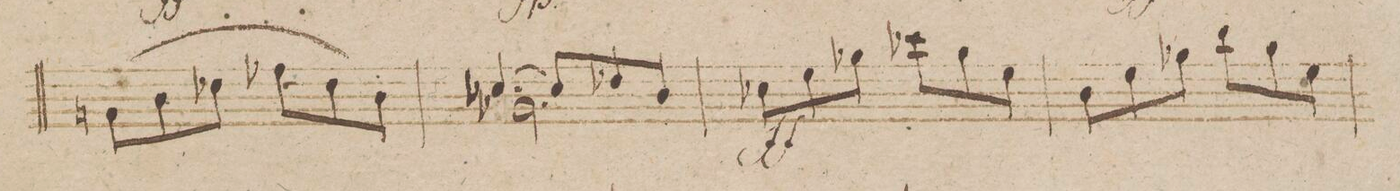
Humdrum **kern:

**kern	**dynam
*I"Viola.	*
*clefC3	*
*k[b-]	*
*M6/8	*
(8An\L	.
8c\	.
8e-X\J	.
8g-X\L	.
8e-\	.
8c\J)	.
=87	=87
*^	*
[4.d-X/	2.A-X\	.
8d-/L]	.	.
8e-X/	.	.
8c/J	.	.
*v	*v	*
=88	=88
8d-X\L	ff
8f\	.
8a-X\J	.
8dd-X\L	.
8a-\	.
8f\J	.
=89	=89
8c\L	.
8f\	.
8a-X\J	.
8cc\L	.
8a-\	.
8f\J	.
=90	=90
*-	*-
